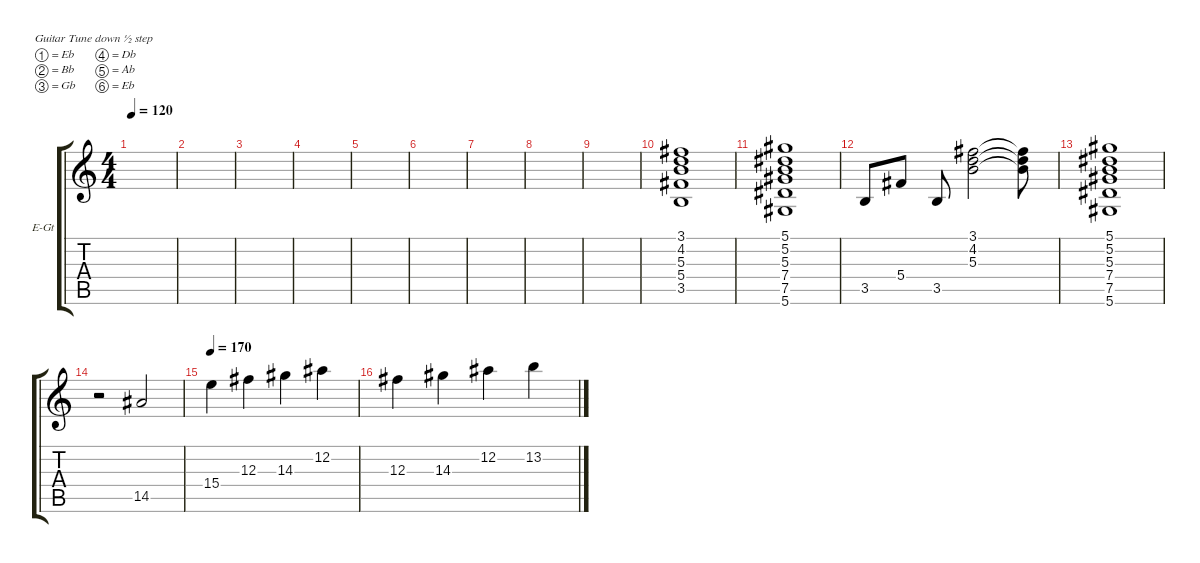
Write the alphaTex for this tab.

\defaultSystemsLayout 4
\hideDynamics
\bracketExtendMode groupsimilarinstruments
\firstSystemTrackNameOrientation horizontal
\otherSystemsTrackNameOrientation horizontal
\track ("clean guitar" "E-Gt") {instrument electricguitarclean}
\staff {score tabs}
\tuning (Eb4 Bb3 Gb3 Db3 Ab2 Eb2)
\ts (4 4)
\tempo 120
\clef g2
\ks c
|
|
|
|
|
|
|
|
|
(3.5 5.4 5.3 4.2 3.1).1 |
(5.6 5.3 5.2 7.4 7.5 5.1).1 |
3.5.8 5.4.8 3.5.8 (5.3 4.2 3.1).2 (5.3{t} 4.2{t} 3.1{t}).8 |
(5.6 5.3 5.2 7.4 7.5 5.1).1 |
r.2 14.5.2{dy f} |
\tempo 170
15.4.4 12.3.4 14.3.4 12.2.4 |
12.3.4 14.3.4 12.2.4 13.2.4
